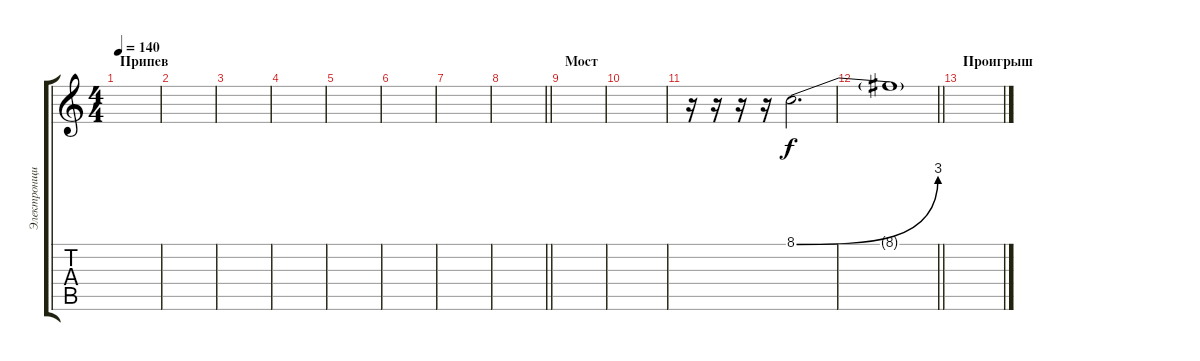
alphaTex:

\track ("Электронщина" "Электронщи") {instrument pad7halo}
\staff {score tabs}
\tuning (E4 B3 G3 D3 A2 E2) {hide}
\ts (4 4)
\section ("" "Припев")
\tempo 140
\clef g2
\ks c
|
|
|
|
|
|
|
\barLineRight lightlight
|
\section ("" "Мост")
|
|
r.16 r.16 r.16 r.16 8.1{be (bend 0 0 60 12)}.2{d dy f} |
\barLineRight lightlight
8.1{t}.1 |
\section ("" "Проигрыш")
